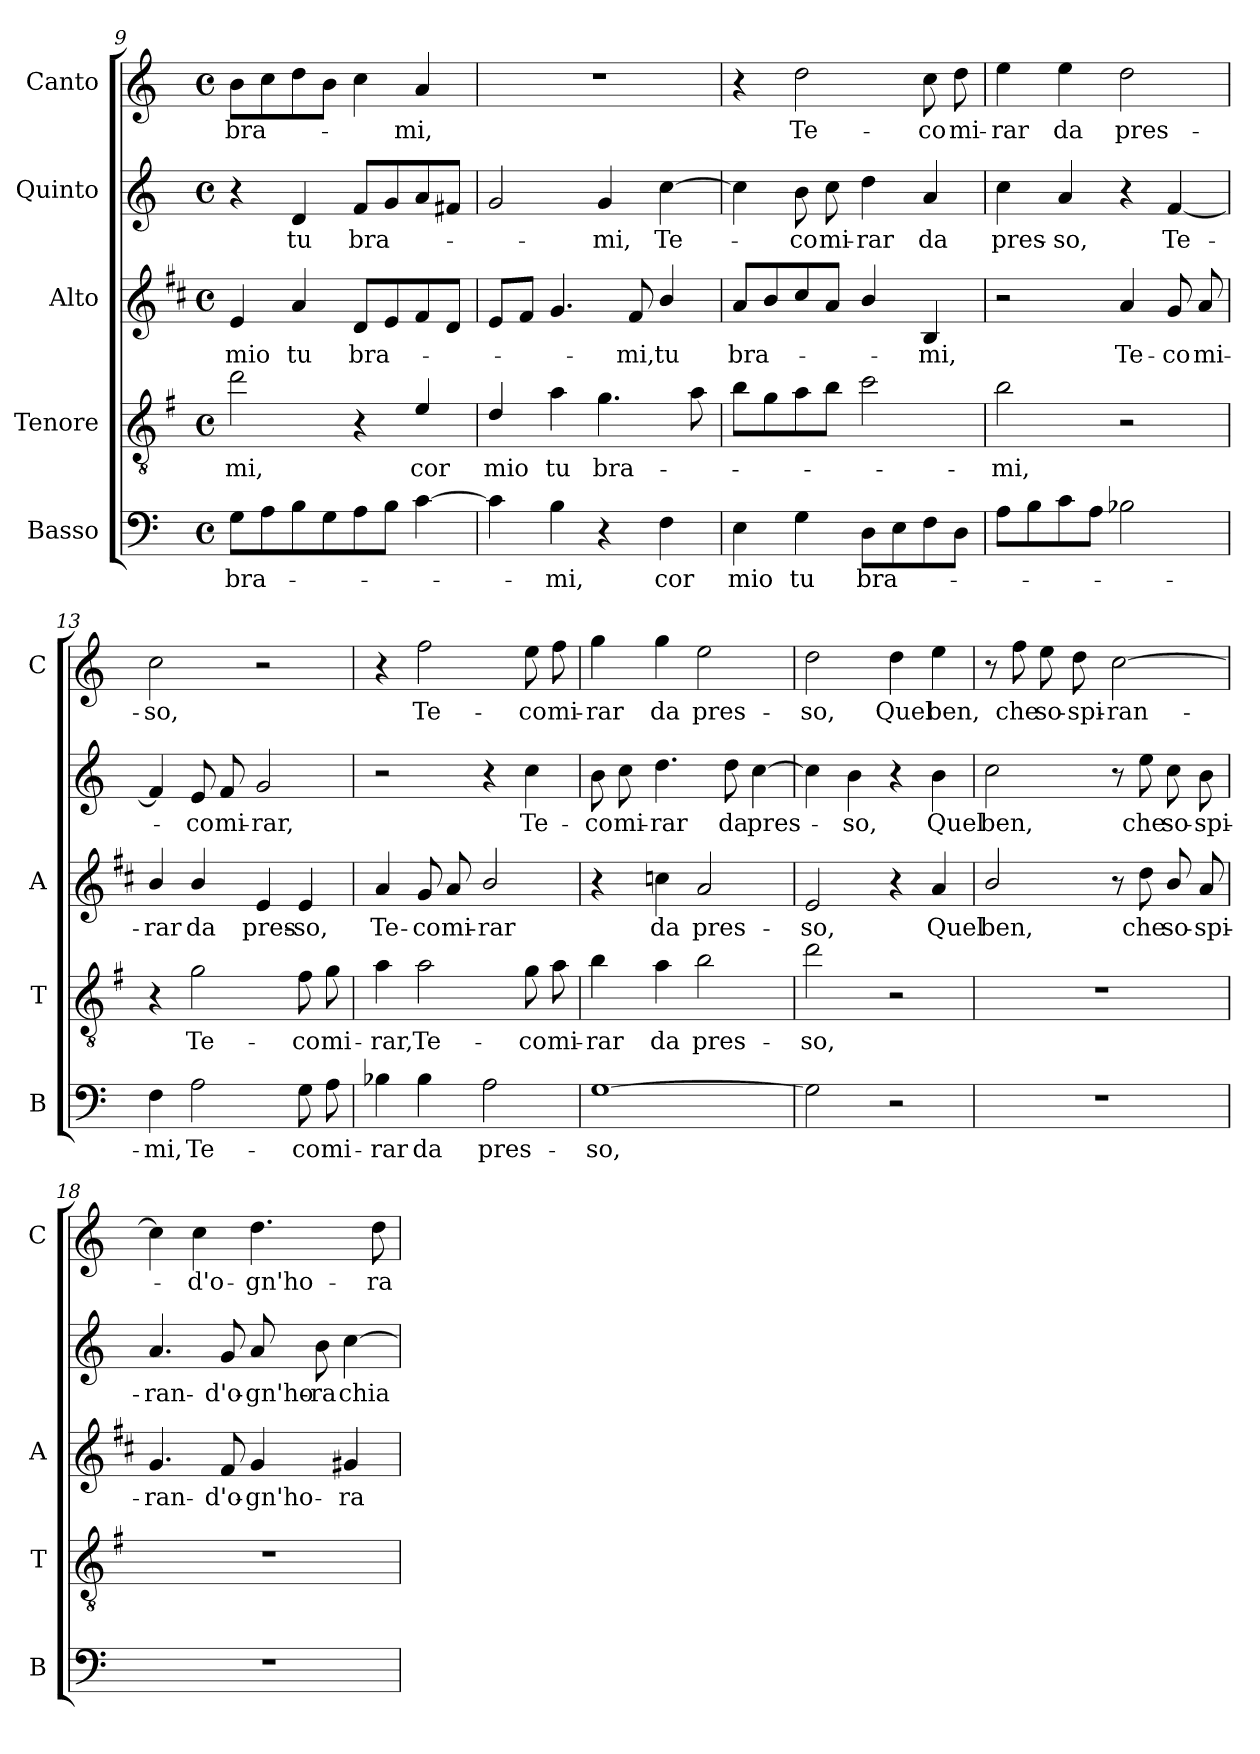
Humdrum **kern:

**kern	**text	**kern	**text	**kern	**text	**kern	**text	**kern	**text
*part5	*part5	*part4	*part4	*part3	*part3	*part2	*part2	*part1	*part1
*staff5	*staff5	*staff4	*staff4	*staff3	*staff3	*staff2	*staff2	*staff1	*staff1
*I"Basso	*	*I"Tenore	*	*I"Alto	*	*I"Quinto	*	*I"Canto	*
*I'B	*	*I'T	*	*I'A	*	*	*	*I'C	*
*clefF4	*	*clefGv2	*	*clefG2	*	*clefG2	*	*clefG2	*
*	*	*ITrd4c7	*	*ITrd1c2	*	*	*	*	*
*k[]	*	*k[]	*	*k[]	*	*k[]	*	*k[]	*
*C:	*	*C:	*	*C:	*	*C:	*	*C:	*
*M4/4	*	*M4/4	*	*M4/4	*	*M4/4	*	*M4/4	*
*met(c)	*	*met(c)	*	*met(c)	*	*met(c)	*	*met(c)	*
=9	=9	=9	=9	=9	=9	=9	=9	=9	=9
!	!LO:LY:b	!	!LO:LY:b	!	!LO:LY:b	!	!	!	!LO:LY:b
8G\L	bra-	2g\	-mi,	4d/	mio	4r	.	8b\L	bra-
8A\	.	.	.	.	.	.	.	8cc\	.
!	!	!	!	!	!LO:LY:b	!	!LO:LY:b	!	!
8B\	.	.	.	4g/	tu	4d/	tu	8dd\	.
8G\	.	.	.	.	.	.	.	8b\J	.
!	!	!	!	!	!LO:LY:b	!	!LO:LY:b	!	!
8A\	.	4r	.	8c/L	bra-	8f/L	bra-	4cc\	.
8B\J	.	.	.	8d/	.	8g/	.	.	.
!	!	!	!LO:LY:b	!	!	!	!	!	!LO:LY:b
[4c\	.	4A/	cor	8e/	.	8a/	.	4a/	-mi,
.	.	.	.	8c/J	.	8f#X/J	.	.	.
=10	=10	=10	=10	=10	=10	=10	=10	=10	=10
!	!	!	!LO:LY:b	!	!	!	!	!	!
4c\]	.	4G/	mio	8d/L	.	2g/	.	1r	.
.	.	.	.	8e/J	.	.	.	.	.
!	!LO:LY:b	!	!LO:LY:b	!	!	!	!	!	!
4B\	-mi,	4d\	tu	4.f/	.	.	.	.	.
!	!	!	!LO:LY:b	!	!	!	!LO:LY:b	!	!
4r	.	4.c\	bra-	.	.	4g/	-mi,	.	.
!	!	!	!	!	!LO:LY:b	!	!	!	!
.	.	.	.	8e/	-mi,	.	.	.	.
!	!LO:LY:b	!	!	!	!LO:LY:b	!	!LO:LY:b	!	!
4F\	cor	.	.	4a/	tu	[4cc\	Te-	.	.
.	.	8d\	.	.	.	.	.	.	.
=11	=11	=11	=11	=11	=11	=11	=11	=11	=11
!	!LO:LY:b	!	!	!	!LO:LY:b	!	!	!	!
4E\	mio	8e\L	.	8g/L	bra-	4cc\]	.	4r	.
.	.	8c\	.	8a/	.	.	.	.	.
!	!LO:LY:b	!	!	!	!	!	!LO:LY:b	!	!LO:LY:b
4G\	tu	8d\	.	8b/	.	8b\	-co	2dd\	Te-
!	!	!	!	!	!	!	!LO:LY:b	!	!
.	.	8e\J	.	8g/J	.	8cc\	mi-	.	.
!	!LO:LY:b	!	!	!	!	!	!LO:LY:b	!	!
8D\L	bra-	2f\	.	4a/	.	4dd\	-rar	.	.
8E\	.	.	.	.	.	.	.	.	.
!	!	!	!	!	!LO:LY:b	!	!LO:LY:b	!	!LO:LY:b
8F\	.	.	.	4A/	-mi,	4a/	da	8cc\	-co
!	!	!	!	!	!	!	!	!	!LO:LY:b
8D\J	.	.	.	.	.	.	.	8dd\	mi-
!!LO:PB:g=z
=12	=12	=12	=12	=12	=12	=12	=12	=12	=12
!	!	!	!LO:LY:b	!	!	!	!LO:LY:b	!	!LO:LY:b
8A\L	.	2e\	-mi,	2r	.	4cc\	pres-	4ee\	-rar
8B\	.	.	.	.	.	.	.	.	.
!	!	!	!	!	!	!	!LO:LY:b	!	!LO:LY:b
8c\	.	.	.	.	.	4a/	-so,	4ee\	da
8A\J	.	.	.	.	.	.	.	.	.
!	!	!	!	!	!LO:LY:b	!	!	!	!LO:LY:b
2B-X\	.	2r	.	4g/	Te-	4r	.	2dd\	pres-
!	!	!	!	!	!LO:LY:b	!	!LO:LY:b	!	!
.	.	.	.	8f/	-co	[4f/	Te-	.	.
!	!	!	!	!	!LO:LY:b	!	!	!	!
.	.	.	.	8g/	mi-	.	.	.	.
=13	=13	=13	=13	=13	=13	=13	=13	=13	=13
!	!LO:LY:b	!	!	!	!LO:LY:b	!	!	!	!LO:LY:b
4F\	-mi,	4r	.	4a/	-rar	4f/]	.	2cc\	-so,
!	!LO:LY:b	!	!LO:LY:b	!	!LO:LY:b	!	!LO:LY:b	!	!
2A\	Te-	2c\	Te-	4a/	da	8e/	-co	.	.
!	!	!	!	!	!	!	!LO:LY:b	!	!
.	.	.	.	.	.	8f/	mi-	.	.
!	!	!	!	!	!LO:LY:b	!	!LO:LY:b	!	!
.	.	.	.	4d/	pres-	2g/	-rar,	2r	.
!	!LO:LY:b	!	!LO:LY:b	!	!LO:LY:b	!	!	!	!
8G\	-co	8B\	-co	4d/	-so,	.	.	.	.
!	!LO:LY:b	!	!LO:LY:b	!	!	!	!	!	!
8A\	mi-	8c\	mi-	.	.	.	.	.	.
=14	=14	=14	=14	=14	=14	=14	=14	=14	=14
!	!LO:LY:b	!	!LO:LY:b	!	!LO:LY:b	!	!	!	!
4B-X\	-rar	4d\	-rar,	4g/	Te-	2r	.	4r	.
!	!LO:LY:b	!	!LO:LY:b	!	!LO:LY:b	!	!	!	!LO:LY:b
4B-\	da	2d\	Te-	8f/	-co	.	.	2ff\	Te-
!	!	!	!	!	!LO:LY:b	!	!	!	!
.	.	.	.	8g/	mi-	.	.	.	.
!	!LO:LY:b	!	!	!	!LO:LY:b	!	!	!	!
2A\	pres-	.	.	2a/	-rar	4r	.	.	.
!	!	!	!LO:LY:b	!	!	!	!LO:LY:b	!	!LO:LY:b
.	.	8c\	-co	.	.	4cc\	Te-	8ee\	-co
!	!	!	!LO:LY:b	!	!	!	!	!	!LO:LY:b
.	.	8d\	mi-	.	.	.	.	8ff\	mi-
=15	=15	=15	=15	=15	=15	=15	=15	=15	=15
!	!LO:LY:b	!	!LO:LY:b	!	!	!	!LO:LY:b	!	!LO:LY:b
[1G	-so,	4e\	-rar	4r	.	8b\	-co	4gg\	-rar
!	!	!	!	!	!	!	!LO:LY:b	!	!
.	.	.	.	.	.	8cc\	mi-	.	.
!	!	!	!LO:LY:b	!	!LO:LY:b	!	!LO:LY:b	!	!LO:LY:b
.	.	4d\	da	4b-X\	da	4.dd\	-rar	4gg\	da
!	!	!	!LO:LY:b	!	!LO:LY:b	!	!	!	!LO:LY:b
.	.	2e\	pres-	2g/	pres-	.	.	2ee\	pres-
!	!	!	!	!	!	!	!LO:LY:b	!	!
.	.	.	.	.	.	8dd\	da	.	.
!	!	!	!	!	!	!	!LO:LY:b	!	!
.	.	.	.	.	.	[4cc\	pres-	.	.
=16	=16	=16	=16	=16	=16	=16	=16	=16	=16
!	!	!	!LO:LY:b	!	!LO:LY:b	!	!	!	!LO:LY:b
2G\]	.	2g\	-so,	2d/	-so,	4cc\]	.	2dd\	-so,
!	!	!	!	!	!	!	!LO:LY:b	!	!
.	.	.	.	.	.	4b\	-so,	.	.
!	!	!	!	!	!	!	!	!	!LO:LY:b
2r	.	2r	.	4r	.	4r	.	4dd\	Quel
!	!	!	!	!	!LO:LY:b	!	!LO:LY:b	!	!LO:LY:b
.	.	.	.	4g/	Quel	4b\	Quel	4ee\	ben,
!!LO:LB:g=z
=17	=17	=17	=17	=17	=17	=17	=17	=17	=17
!	!	!	!	!	!LO:LY:b	!	!LO:LY:b	!	!
1r	.	1r	.	2a/	ben,	2cc\	ben,	8r	.
!	!	!	!	!	!	!	!	!	!LO:LY:b
.	.	.	.	.	.	.	.	8ff\	che
!	!	!	!	!	!	!	!	!	!LO:LY:b
.	.	.	.	.	.	.	.	8ee\	so-
!	!	!	!	!	!	!	!	!	!LO:LY:b
.	.	.	.	.	.	.	.	8dd\	-spi-
!	!	!	!	!	!	!	!	!	!LO:LY:b
.	.	.	.	8r	.	8r	.	[2cc\	-ran-
!	!	!	!	!	!LO:LY:b	!	!LO:LY:b	!	!
.	.	.	.	8cc\	che	8ee\	che	.	.
!	!	!	!	!	!LO:LY:b	!	!LO:LY:b	!	!
.	.	.	.	8a/	so-	8cc\	so-	.	.
!	!	!	!	!	!LO:LY:b	!	!LO:LY:b	!	!
.	.	.	.	8g/	-spi-	8b\	-spi-	.	.
=18	=18	=18	=18	=18	=18	=18	=18	=18	=18
!	!	!	!	!	!LO:LY:b	!	!LO:LY:b	!	!
1r	.	1r	.	4.f/	-ran-	4.a/	-ran-	4cc\]	.
!	!	!	!	!	!	!	!	!	!LO:LY:b
.	.	.	.	.	.	.	.	4cc\	-d'o-
!	!	!	!	!	!LO:LY:b	!	!LO:LY:b	!	!
.	.	.	.	8e/	-d'o-	8g/	-d'o-	.	.
!	!	!	!	!	!LO:LY:b	!	!LO:LY:b	!	!LO:LY:b
.	.	.	.	4f/	-gn'ho-	8a/	-gn'ho-	4.dd\	-gn'ho-
!	!	!	!	!	!	!	!LO:LY:b	!	!
.	.	.	.	.	.	8b\	-ra	.	.
!	!	!	!	!	!LO:LY:b	!	!LO:LY:b	!	!
.	.	.	.	4f#X/	-ra	[4cc\	chia-	.	.
!	!	!	!	!	!	!	!	!	!LO:LY:b
.	.	.	.	.	.	.	.	8dd\	-ra
=	=	=	=	=	=	=	=	=	=
*-	*-	*-	*-	*-	*-	*-	*-	*-	*-
